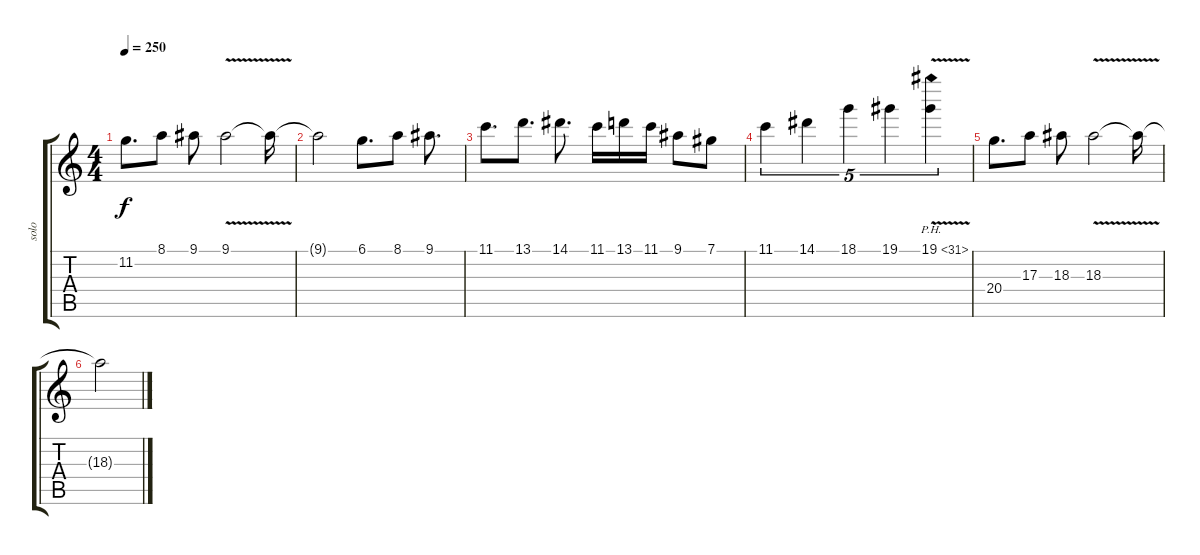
\track ("solo" "solo") {instrument overdrivenguitar}
\staff {score tabs}
\tuning (Db4 Ab3 E3 B2 Gb2 Db2) {hide}
\ts (4 4)
\tempo 250
\clef g2
\ks c
11.2.8{d dy f} 8.1.8 9.1.8 9.1{v}.2 9.1{t}.16 |
9.1{t}.2 6.1.8{d} 8.1.8 9.1.8{d} |
11.1.8{d} 13.1.8{d} 14.1.8{d} 11.1.16 13.1.16 11.1.16 9.1.8 7.1.8 |
11.1.4{tu (5 4)} 14.1.4{tu (5 4)} 18.1.4{tu (5 4)} 19.1.4{tu (5 4)} 19.1{ph 12 v}.4{tu (5 4)} |
20.4.8{d} 17.3.8 18.3.8 18.3{v}.2 18.3{t}.16 |
18.3{t}.2
